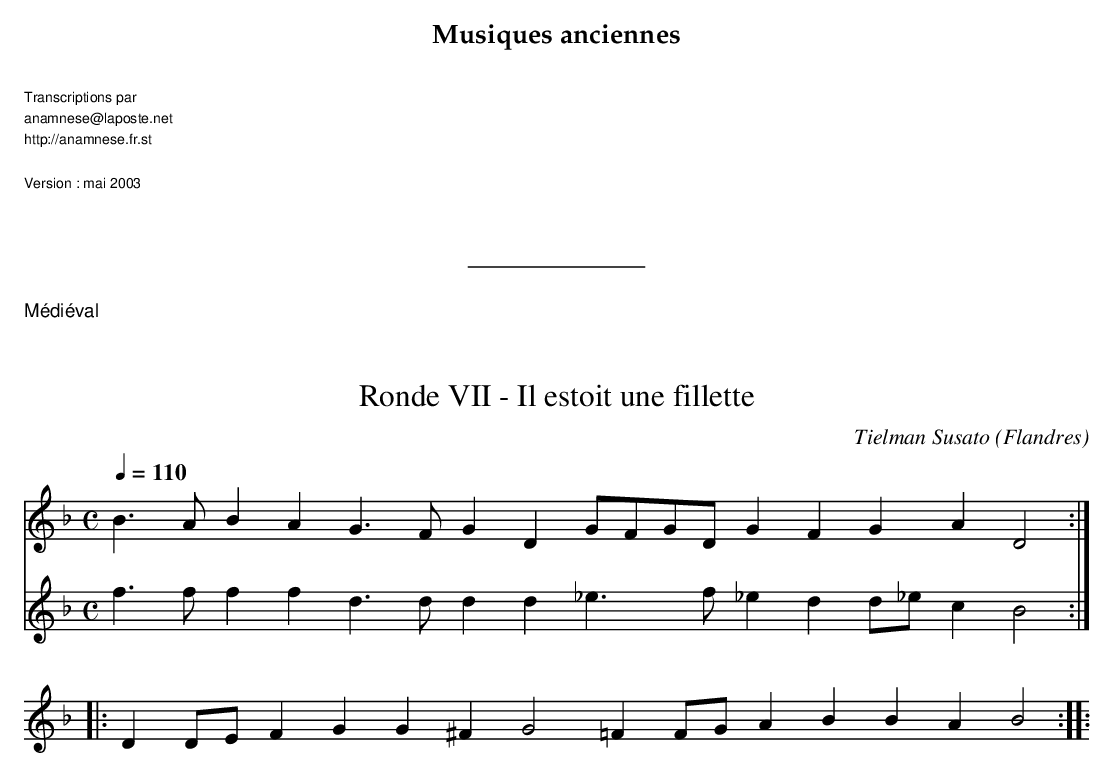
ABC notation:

X:1
T:Ronde VII - Il estoit une fillette
C:Tielman Susato
O:Flandres
M:C
L:1/4
Q:1/4=110
K:F
%%staves 1 (2 3 4)
V:1
B>A BA G>F G D  G/F/G/D/ G F G A D2 ::
D D/E/ F G G ^F G2 =F F/G/A B B A B2 ::
V:2
f>fff d>ddd _e>f_ed d/_e/cB2 ::
